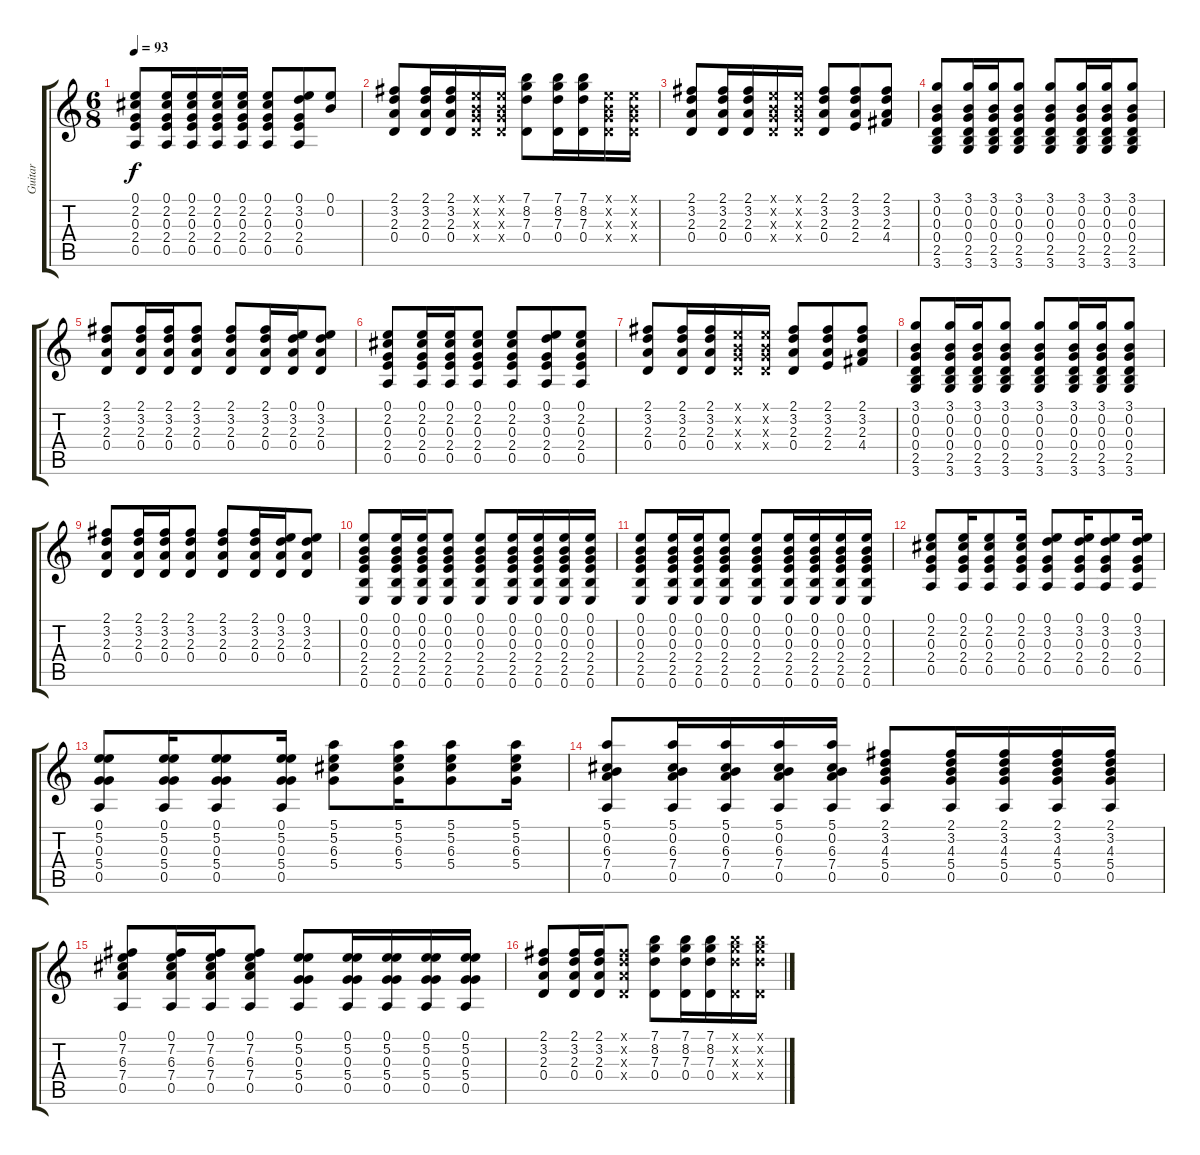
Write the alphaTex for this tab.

\track ("Guitar" "Guitar") {instrument acousticguitarsteel}
\staff {score tabs}
\tuning (E4 B3 G3 D3 A2 E2) {hide}
\ts (6 8)
\tempo 93
\clef g2
\ks c
(0.1 2.2 0.3 2.4 0.5).8{dy f} (0.1 2.2 0.3 2.4 0.5).16 (0.1 2.2 0.3 2.4 0.5).16 (0.1 2.2 0.3 2.4 0.5).16 (0.1 2.2 0.3 2.4 0.5).16 (0.1 2.2 0.3 2.4 0.5).8 (0.1 3.2 0.3 2.4 0.5).8 (0.1 0.2).8 |
(2.1 3.2 2.3 0.4).8 (2.1 3.2 2.3 0.4).16 (2.1 3.2 2.3 0.4).16 (0.1{x} 0.2{x} 0.3{x} 0.4{x}).16 (0.1{x} 0.2{x} 0.3{x} 0.4{x}).16 (7.1 8.2 7.3 0.4).8 (7.1 8.2 7.3 0.4).16 (7.1 8.2 7.3 0.4).16 (0.1{x} 0.2{x} 0.3{x} 0.4{x}).16 (0.1{x} 0.2{x} 0.3{x} 0.4{x}).16 |
(2.1 3.2 2.3 0.4).8 (2.1 3.2 2.3 0.4).16 (2.1 3.2 2.3 0.4).16 (0.1{x} 0.2{x} 0.3{x} 0.4{x}).16 (0.1{x} 0.2{x} 0.3{x} 0.4{x}).16 (2.1 3.2 2.3 0.4).8 (2.1 3.2 2.3 2.4).8 (2.1 3.2 2.3 4.4).8 |
(3.1 0.2 0.3 0.4 2.5 3.6).8 (3.1 0.2 0.3 0.4 2.5 3.6).16 (3.1 0.2 0.3 0.4 2.5 3.6).16 (3.1 0.2 0.3 0.4 2.5 3.6).8 (3.1 0.2 0.3 0.4 2.5 3.6).8 (3.1 0.2 0.3 0.4 2.5 3.6).16 (3.1 0.2 0.3 0.4 2.5 3.6).16 (3.1 0.2 0.3 0.4 2.5 3.6).8 |
(2.1 3.2 2.3 0.4).8 (2.1 3.2 2.3 0.4).16 (2.1 3.2 2.3 0.4).16 (2.1 3.2 2.3 0.4).8 (2.1 3.2 2.3 0.4).8 (2.1 3.2 2.3 0.4).16 (0.1 3.2 2.3 0.4).16 (0.1 3.2 2.3 0.4).8 |
(0.1 2.2 0.3 2.4 0.5).8 (0.1 2.2 0.3 2.4 0.5).16 (0.1 2.2 0.3 2.4 0.5).16 (0.1 2.2 0.3 2.4 0.5).8 (0.1 2.2 0.3 2.4 0.5).8 (0.1 3.2 0.3 2.4 0.5).8 (0.1 2.2 0.3 2.4 0.5).8 |
(2.1 3.2 2.3 0.4).8 (2.1 3.2 2.3 0.4).16 (2.1 3.2 2.3 0.4).16 (0.1{x} 0.2{x} 0.3{x} 0.4{x}).16 (0.1{x} 0.2{x} 0.3{x} 0.4{x}).16 (2.1 3.2 2.3 0.4).8 (2.1 3.2 2.3 2.4).8 (2.1 3.2 2.3 4.4).8 |
(3.1 0.2 0.3 0.4 2.5 3.6).8 (3.1 0.2 0.3 0.4 2.5 3.6).16 (3.1 0.2 0.3 0.4 2.5 3.6).16 (3.1 0.2 0.3 0.4 2.5 3.6).8 (3.1 0.2 0.3 0.4 2.5 3.6).8 (3.1 0.2 0.3 0.4 2.5 3.6).16 (3.1 0.2 0.3 0.4 2.5 3.6).16 (3.1 0.2 0.3 0.4 2.5 3.6).8 |
(2.1 3.2 2.3 0.4).8 (2.1 3.2 2.3 0.4).16 (2.1 3.2 2.3 0.4).16 (2.1 3.2 2.3 0.4).8 (2.1 3.2 2.3 0.4).8 (2.1 3.2 2.3 0.4).16 (0.1 3.2 2.3 0.4).16 (0.1 3.2 2.3 0.4).8 |
(0.1 0.2 0.3 2.4 2.5 0.6).8 (0.1 0.2 0.3 2.4 2.5 0.6).16 (0.1 0.2 0.3 2.4 2.5 0.6).16 (0.1 0.2 0.3 2.4 2.5 0.6).8 (0.1 0.2 0.3 2.4 2.5 0.6).8 (0.1 0.2 0.3 2.4 2.5 0.6).16 (0.1 0.2 0.3 2.4 2.5 0.6).16 (0.1 0.2 0.3 2.4 2.5 0.6).16 (0.1 0.2 0.3 2.4 2.5 0.6).16 |
(0.1 0.2 0.3 2.4 2.5 0.6).8 (0.1 0.2 0.3 2.4 2.5 0.6).16 (0.1 0.2 0.3 2.4 2.5 0.6).16 (0.1 0.2 0.3 2.4 2.5 0.6).8 (0.1 0.2 0.3 2.4 2.5 0.6).8 (0.1 0.2 0.3 2.4 2.5 0.6).16 (0.1 0.2 0.3 2.4 2.5 0.6).16 (0.1 0.2 0.3 2.4 2.5 0.6).16 (0.1 0.2 0.3 2.4 2.5 0.6).16 |
(0.1 2.2 0.3 2.4 0.5).8 (0.1 2.2 0.3 2.4 0.5).16 (0.1 2.2 0.3 2.4 0.5).8 (0.1 2.2 0.3 2.4 0.5).16 (0.1 3.2 0.3 2.4 0.5).8 (0.1 3.2 0.3 2.4 0.5).16 (0.1 3.2 0.3 2.4 0.5).8 (0.1 3.2 0.3 2.4 0.5).16 |
(0.1 5.2 0.3 5.4 0.5).8 (0.1 5.2 0.3 5.4 0.5).16 (0.1 5.2 0.3 5.4 0.5).8 (0.1 5.2 0.3 5.4 0.5).16 (5.1 5.2 6.3 5.4).8 (5.1 5.2 6.3 5.4).16 (5.1 5.2 6.3 5.4).8 (5.1 5.2 6.3 5.4).16 |
(5.1 0.2 6.3 7.4 0.5).8 (5.1 0.2 6.3 7.4 0.5).16 (5.1 0.2 6.3 7.4 0.5).16 (5.1 0.2 6.3 7.4 0.5).16 (5.1 0.2 6.3 7.4 0.5).16 (2.1 3.2 4.3 5.4 0.5).8 (2.1 3.2 4.3 5.4 0.5).16 (2.1 3.2 4.3 5.4 0.5).16 (2.1 3.2 4.3 5.4 0.5).16 (2.1 3.2 4.3 5.4 0.5).16 |
(0.1 7.2 6.3 7.4 0.5).8 (0.1 7.2 6.3 7.4 0.5).16 (0.1 7.2 6.3 7.4 0.5).16 (0.1 7.2 6.3 7.4 0.5).8 (0.1 5.2 0.3 5.4 0.5).8 (0.1 5.2 0.3 5.4 0.5).16 (0.1 5.2 0.3 5.4 0.5).16 (0.1 5.2 0.3 5.4 0.5).16 (0.1 5.2 0.3 5.4 0.5).16 |
(2.1 3.2 2.3 0.4).8 (2.1 3.2 2.3 0.4).16 (2.1 3.2 2.3 0.4).16 (2.1{x} 3.2{x} 2.3{x} 0.4{x}).8 (7.1 8.2 7.3 0.4).8 (7.1 8.2 7.3 0.4).16 (7.1 8.2 7.3 0.4).16 (7.1{x} 8.2{x} 7.3{x} 0.4{x}).16 (7.1{x} 8.2{x} 7.3{x} 0.4{x}).16
